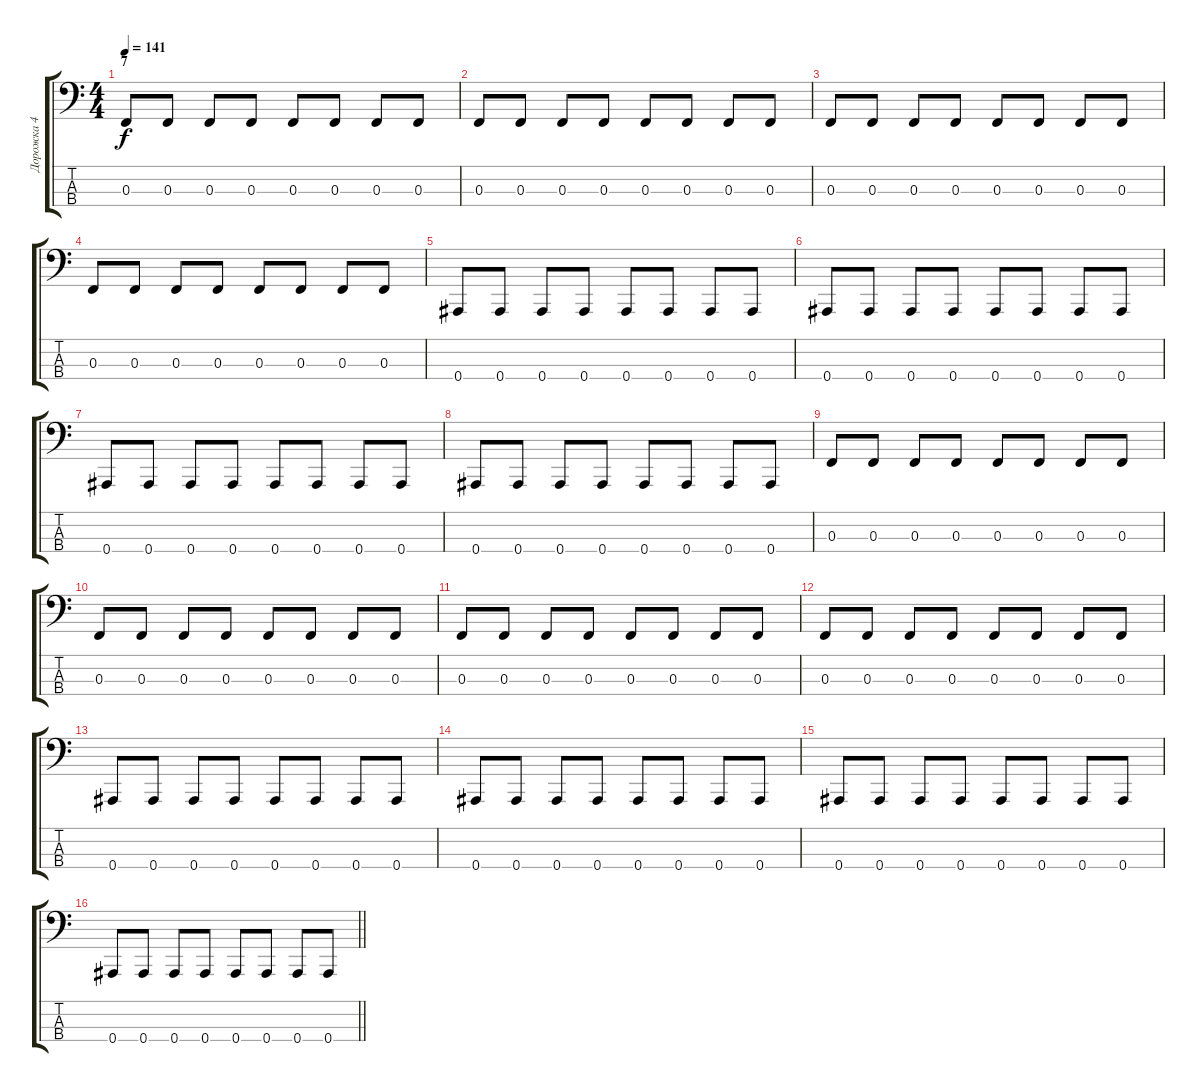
\track ("Дорожка 4" "Дорожка 4") {instrument electricbasspick}
\staff {score tabs}
\tuning (Eb2 Bb1 F1 Bb0) {hide}
\ts (4 4)
\section ("" "7")
\tempo 141
\clef f4
\ks c
0.3.8{dy f} 0.3.8 0.3.8 0.3.8 0.3.8 0.3.8 0.3.8 0.3.8 |
0.3.8 0.3.8 0.3.8 0.3.8 0.3.8 0.3.8 0.3.8 0.3.8 |
0.3.8 0.3.8 0.3.8 0.3.8 0.3.8 0.3.8 0.3.8 0.3.8 |
0.3.8 0.3.8 0.3.8 0.3.8 0.3.8 0.3.8 0.3.8 0.3.8 |
0.4.8 0.4.8 0.4.8 0.4.8 0.4.8 0.4.8 0.4.8 0.4.8 |
0.4.8 0.4.8 0.4.8 0.4.8 0.4.8 0.4.8 0.4.8 0.4.8 |
0.4.8 0.4.8 0.4.8 0.4.8 0.4.8 0.4.8 0.4.8 0.4.8 |
0.4.8 0.4.8 0.4.8 0.4.8 0.4.8 0.4.8 0.4.8 0.4.8 |
0.3.8 0.3.8 0.3.8 0.3.8 0.3.8 0.3.8 0.3.8 0.3.8 |
0.3.8 0.3.8 0.3.8 0.3.8 0.3.8 0.3.8 0.3.8 0.3.8 |
0.3.8 0.3.8 0.3.8 0.3.8 0.3.8 0.3.8 0.3.8 0.3.8 |
0.3.8 0.3.8 0.3.8 0.3.8 0.3.8 0.3.8 0.3.8 0.3.8 |
0.4.8 0.4.8 0.4.8 0.4.8 0.4.8 0.4.8 0.4.8 0.4.8 |
0.4.8 0.4.8 0.4.8 0.4.8 0.4.8 0.4.8 0.4.8 0.4.8 |
0.4.8 0.4.8 0.4.8 0.4.8 0.4.8 0.4.8 0.4.8 0.4.8 |
\barLineRight lightlight
0.4.8 0.4.8 0.4.8 0.4.8 0.4.8 0.4.8 0.4.8 0.4.8
